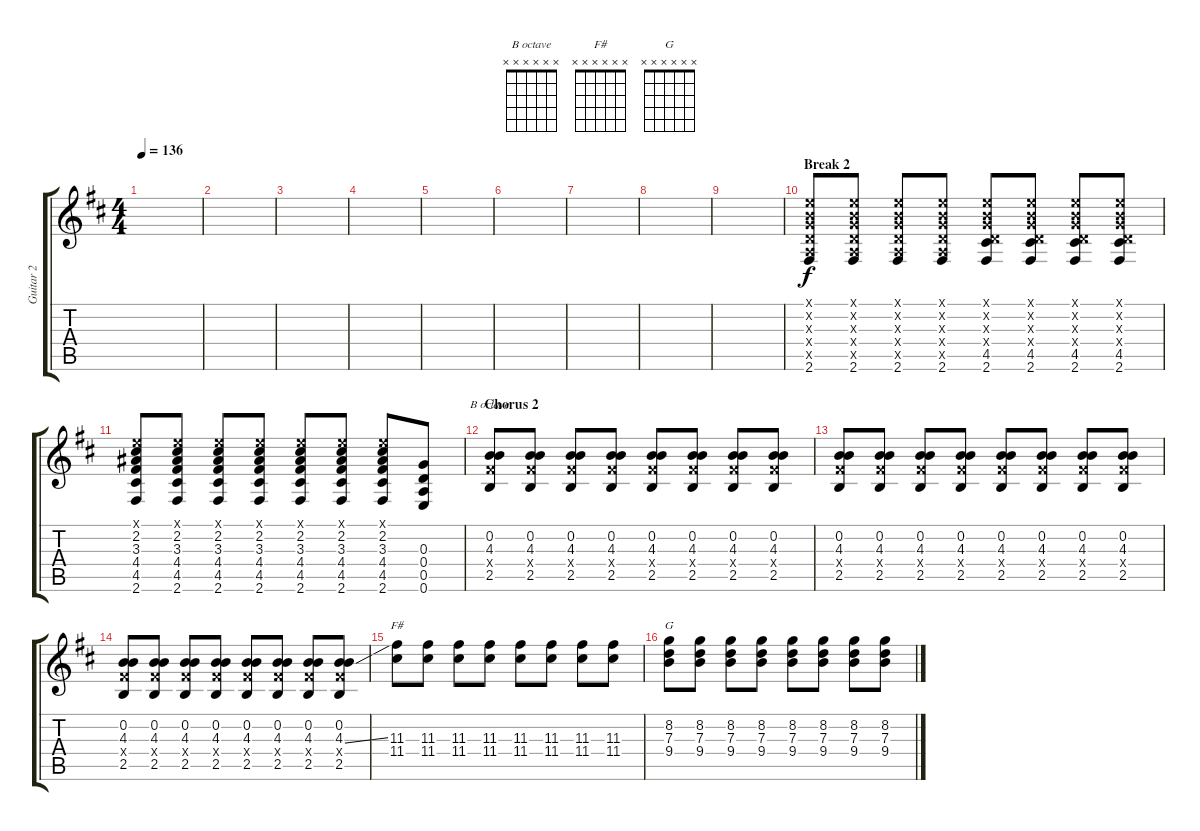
\track ("Guitar 2" "Guitar 2") {instrument overdrivenguitar}
\staff {score tabs}
\tuning (E4 B3 G3 D3 A2 E2) {hide}
\chord ("B octave" x x x x x x)
\chord ("F#" x x x x x x)
\chord ("G" x x x x x x)
\ts (4 4)
\tempo 136
\clef g2
\ks d
|
|
|
|
|
|
|
|
|
\section ("" "Break 2")
(0.1{x} 0.2{x} 0.3{x} 0.4{x} 0.5{x} 2.6).8 (0.1{x} 0.2{x} 0.3{x} 0.4{x} 0.5{x} 2.6).8 (0.1{x} 0.2{x} 0.3{x} 0.4{x} 0.5{x} 2.6).8 (0.1{x} 0.2{x} 0.3{x} 0.4{x} 0.5{x} 2.6).8 (0.1{x} 0.2{x} 0.3{x} 0.4{x} 4.5 2.6).8 (0.1{x} 0.2{x} 0.3{x} 0.4{x} 4.5 2.6).8 (0.1{x} 0.2{x} 0.3{x} 0.4{x} 4.5 2.6).8 (0.1{x} 0.2{x} 0.3{x} 0.4{x} 4.5 2.6).8 |
(0.1{x} 2.2 3.3 4.4 4.5 2.6).8 (0.1{x} 2.2 3.3 4.4 4.5 2.6).8 (0.1{x} 2.2 3.3 4.4 4.5 2.6).8 (0.1{x} 2.2 3.3 4.4 4.5 2.6).8 (0.1{x} 2.2 3.3 4.4 4.5 2.6).8 (0.1{x} 2.2 3.3 4.4 4.5 2.6).8 (0.1{x} 2.2 3.3 4.4 4.5 2.6).8 (0.3 0.4 0.5 0.6).8 |
\section ("" "Chorus 2")
(0.2 4.3 4.4{x} 2.5).8{ch "B octave"} (0.2 4.3 4.4{x} 2.5).8 (0.2 4.3 4.4{x} 2.5).8 (0.2 4.3 4.4{x} 2.5).8 (0.2 4.3 4.4{x} 2.5).8 (0.2 4.3 4.4{x} 2.5).8 (0.2 4.3 4.4{x} 2.5).8 (0.2 4.3 4.4{x} 2.5).8 |
(0.2 4.3 4.4{x} 2.5).8 (0.2 4.3 4.4{x} 2.5).8 (0.2 4.3 4.4{x} 2.5).8 (0.2 4.3 4.4{x} 2.5).8 (0.2 4.3 4.4{x} 2.5).8 (0.2 4.3 4.4{x} 2.5).8 (0.2 4.3 4.4{x} 2.5).8 (0.2 4.3 4.4{x} 2.5).8 |
(0.2 4.3 4.4{x} 2.5).8 (0.2 4.3 4.4{x} 2.5).8 (0.2 4.3 4.4{x} 2.5).8 (0.2 4.3 4.4{x} 2.5).8 (0.2 4.3 4.4{x} 2.5).8 (0.2 4.3 4.4{x} 2.5).8 (0.2 4.3 4.4{x} 2.5).8 (0.2 4.3{ss} 4.4{x} 2.5).8 |
(11.3 11.4).8{ch "F#"} (11.3 11.4).8 (11.3 11.4).8 (11.3 11.4).8 (11.3 11.4).8 (11.3 11.4).8 (11.3 11.4).8 (11.3 11.4).8 |
(8.2 7.3 9.4).8{ch "G"} (8.2 7.3 9.4).8 (8.2 7.3 9.4).8 (8.2 7.3 9.4).8 (8.2 7.3 9.4).8 (8.2 7.3 9.4).8 (8.2 7.3 9.4).8 (8.2 7.3 9.4).8
